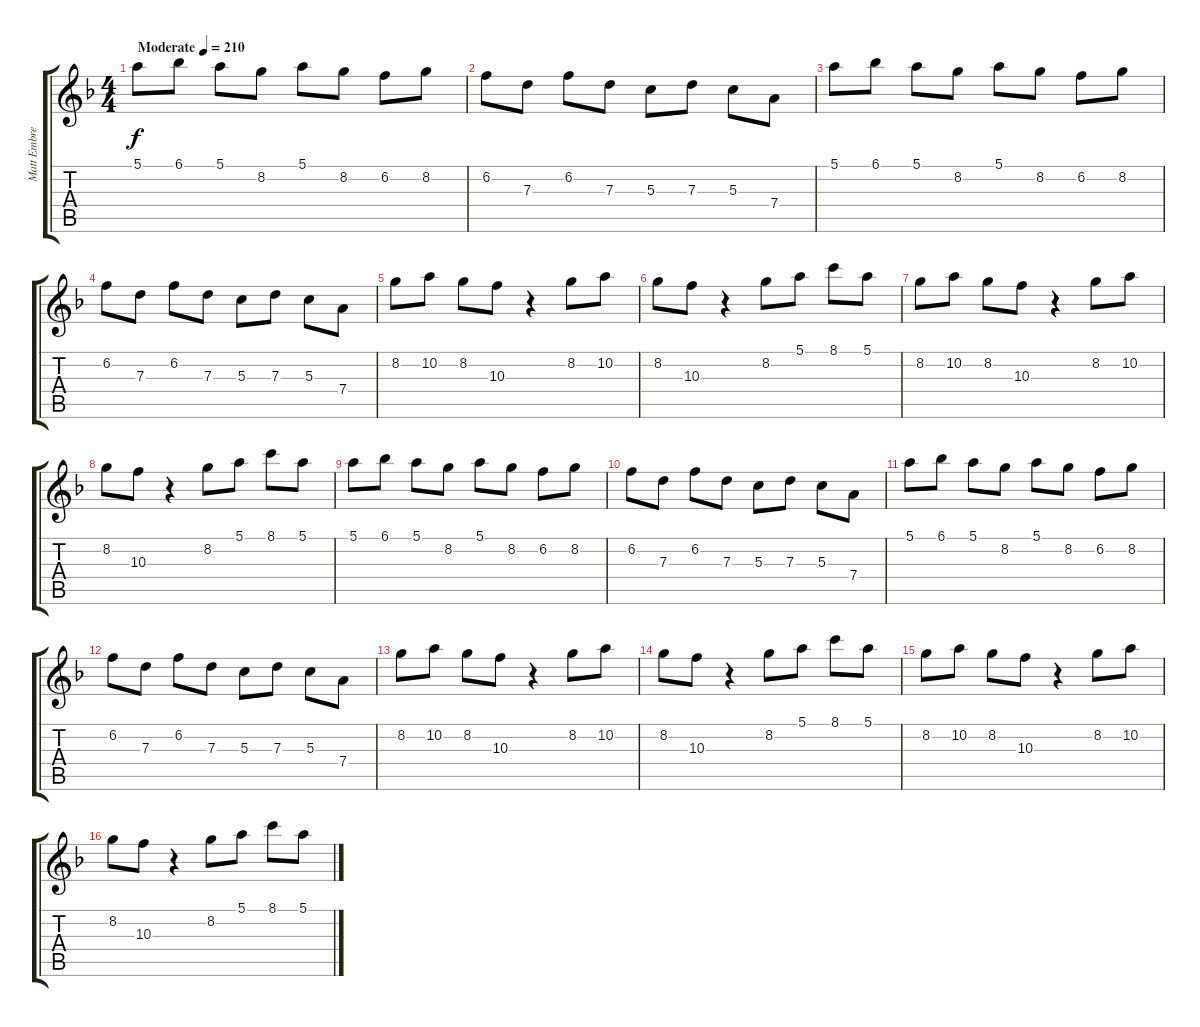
\track ("Matt Embree" "Matt Embre") {instrument overdrivenguitar}
\staff {score tabs}
\tuning (E4 B3 G3 D3 A2 E2) {hide}
\ts (4 4)
\tempo (210 "Moderate")
\clef g2
\ks f
5.1.8{dy f instrument overdrivenguitar} 6.1.8 5.1.8 8.2.8 5.1.8 8.2.8 6.2.8 8.2.8 |
6.2.8 7.3.8 6.2.8 7.3.8 5.3.8 7.3.8 5.3.8 7.4.8 |
5.1.8 6.1.8 5.1.8 8.2.8 5.1.8 8.2.8 6.2.8 8.2.8 |
6.2.8 7.3.8 6.2.8 7.3.8 5.3.8 7.3.8 5.3.8 7.4.8 |
8.2.8 10.2.8 8.2.8 10.3.8 r.4 8.2.8 10.2.8 |
8.2.8 10.3.8 r.4 8.2.8 5.1.8 8.1.8 5.1.8 |
8.2.8 10.2.8 8.2.8 10.3.8 r.4 8.2.8 10.2.8 |
8.2.8 10.3.8 r.4 8.2.8 5.1.8 8.1.8 5.1.8 |
5.1.8 6.1.8 5.1.8 8.2.8 5.1.8 8.2.8 6.2.8 8.2.8 |
6.2.8 7.3.8 6.2.8 7.3.8 5.3.8 7.3.8 5.3.8 7.4.8 |
5.1.8 6.1.8 5.1.8 8.2.8 5.1.8 8.2.8 6.2.8 8.2.8 |
6.2.8 7.3.8 6.2.8 7.3.8 5.3.8 7.3.8 5.3.8 7.4.8 |
8.2.8 10.2.8 8.2.8 10.3.8 r.4 8.2.8 10.2.8 |
8.2.8 10.3.8 r.4 8.2.8 5.1.8 8.1.8 5.1.8 |
8.2.8 10.2.8 8.2.8 10.3.8 r.4 8.2.8 10.2.8 |
8.2.8 10.3.8 r.4 8.2.8 5.1.8 8.1.8 5.1.8
